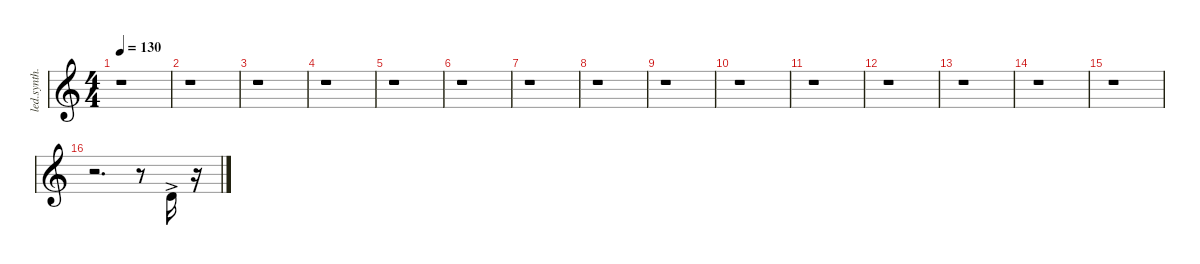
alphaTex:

\defaultSystemsLayout 4
\hideDynamics
\bracketExtendMode nobrackets
\otherSystemsTrackNameOrientation horizontal
\track ("Synth 1-RH" "led.synth.") {defaultSystemsLayout 4 instrument lead8bassandlead}
\staff {score}
\tuning (E4 B3 G3 D3 A2 E2 B1)
\ts (4 4)
\tempo 130
\clef g2
\ks c
r.1{dy f beam Down} |
r.1{beam Down} |
r.1{beam Down} |
r.1{beam Down} |
r.1{beam Down} |
r.1{beam Down} |
r.1{beam Down} |
r.1{beam Down} |
r.1{beam Down} |
r.1{beam Down} |
r.1{beam Down} |
r.1{beam Down} |
r.1{beam Down} |
r.1{beam Down} |
r.1{beam Down} |
r.2{d beam Down} r.8{beam Down} 3.2{ac}.16{beam Up} r.16{beam Up}
